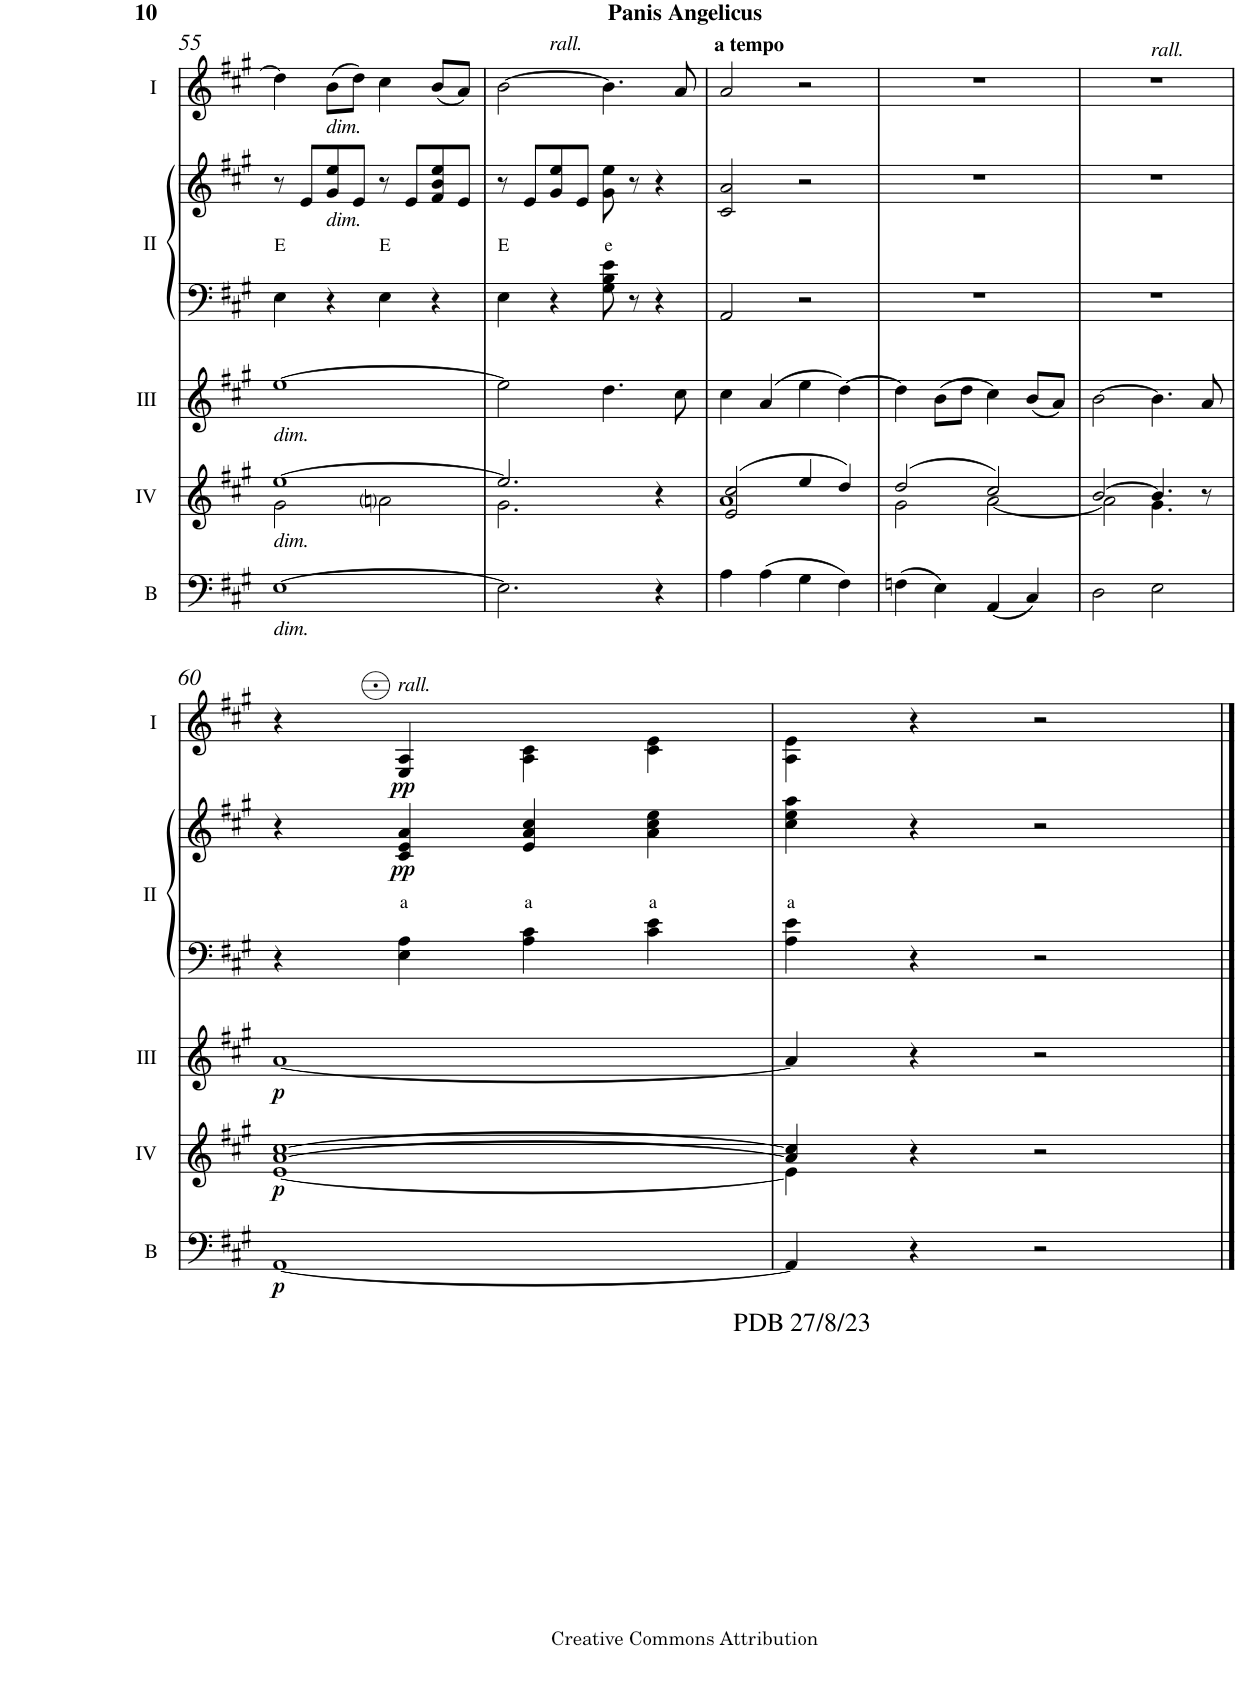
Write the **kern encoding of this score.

**kern	**dynam	**kern	**dynam	**kern	**dynam	**kern	**text	**kern	**dynam	**kern	**dynam
*part5	*part5	*part4	*part4	*part3	*part3	*part2	*part2	*part2	*part2	*part1	*part1
*staff6	*staff6	*staff5	*staff5	*staff4	*staff4	*staff3	*staff3	*staff2	*staff2/3	*staff1	*staff1
*I"Bass	*	*I"Acc. 4	*	*I"Acc. 3	*	*I"Acc. 2	*	*	*	*I"Acc. 1	*
*I'B	*	*	*	*	*	*	*	*	*	*	*
!!LO:PB:g=z
*clefF4	*	*clefG2	*	*clefG2	*	*clefF4	*	*clefG2	*	*clefG2	*
*Trd7c12	*	*Trd7c12	*	*Trd7c12	*	*	*	*	*	*	*
*k[f#c#g#]	*	*k[f#c#g#]	*	*k[f#c#g#]	*	*k[f#c#g#]	*	*k[f#c#g#]	*	*k[f#c#g#]	*
*M4/4	*	*M4/4	*	*M4/4	*	*M4/4	*	*M4/4	*	*M4/4	*
*met(c)	*	*met(c)	*	*met(c)	*	*met(c)	*	*met(c)	*	*met(c)	*
=55	=55	=55	=55	=55	=55	=55	=55	=55	=55	=55	=55
*	*	*^	*	*	*	*	*	*	*	*	*
!	!	!	!	!	!LO:TX:b:i:t=dim.	!	!	!	!	!	!	!
!	!	!LO:TX:b:i:t=dim.	!	!	!	!	!	!	!	!	!	!
!LO:TX:b:i:t=dim.	!	!	!	!	!	!	!	!	!	!	!	!
!	!	!	!	!	!	!	!	!LO:LY:a	!	!	!	!
[1E	.	[1ee	2g#\	.	[1ee	.	4E\	E	8r	.	4dd\]	.
.	.	.	.	.	.	.	.	.	8e/L	.	.	.
!	!	!	!	!	!	!	!	!	!	!	!LO:TX:b:i:t=dim.	!
!	!	!	!	!	!	!	!	!	!LO:TX:b:i:t=dim.	!	!	!
.	.	.	.	.	.	.	4r	.	8g#/ 8ee/	.	(>8b\L	.
.	.	.	.	.	.	.	.	.	8e/J	.	8dd\J)	.
!	!	!	!	!	!	!	!	!LO:LY:a	!	!	!	!
.	.	.	2ani\	.	.	.	4E\	E	8r	.	4cc#\	.
.	.	.	.	.	.	.	.	.	8e/L	.	.	.
.	.	.	.	.	.	.	4r	.	8f#/ 8b/ 8ee/	.	(<8b/L	.
.	.	.	.	.	.	.	.	.	8e/J	.	8a/J)	.
=56	=56	=56	=56	=56	=56	=56	=56	=56	=56	=56	=56	=56
!	!	!	!	!	!	!	!	!LO:LY:a	!	!	!	!
*	*	*	*	*	*	*	*	*	*	*	*^	*
2.E\]	.	2.ee/]	2.g#\	.	2ee\]	.	4E\	E	8r	.	[2b\	4ryy	.
.	.	.	.	.	.	.	.	.	8e/L	.	.	.	.
!	!	!	!	!	!	!	!	!	!	!	!	!LO:TX:a:i:t=rall.	!
.	.	.	.	.	.	.	4r	.	8g#/ 8ee/	.	.	2.ryy	.
.	.	.	.	.	.	.	.	.	8e/J	.	.	.	.
!	!	!	!	!	!	!	!	!LO:LY:a	!	!	!	!	!
.	.	.	.	.	4.dd\	.	8G#\ 8B\ 8e\	e	8g#\ 8ee\	.	4.b\]	.	.
.	.	.	.	.	.	.	8r	.	8r	.	.	.	.
4r	.	4r	4ryy	.	.	.	4r	.	4r	.	.	.	.
.	.	.	.	.	8cc#\	.	.	.	.	.	8a/	.	.
=57	=57	=57	=57	=57	=57	=57	=57	=57	=57	=57	=57	=57	=57
!	!	!	!	!	!	!	!	!	!	!	!LO:TX:a:B:t=a tempo	!	!
*	*	*	*	*	*	*	*	*	*	*	*v	*v	*
4A\	.	(>2e/ 2cc#/	1a	.	4cc#\	.	2AA/	.	2c#/ 2a/	.	2a/	.
(>4A\	.	.	.	.	(>4a/	.	.	.	.	.	.	.
4G#\	.	4ee/	.	.	4ee\	.	2r	.	2r	.	2r	.
4F#\)	.	4dd/)	.	.	[4dd\)	.	.	.	.	.	.	.
=58	=58	=58	=58	=58	=58	=58	=58	=58	=58	=58	=58	=58
(>4Fn\	.	(>2dd/	2g#\	.	4dd\]	.	1r	.	1r	.	1r	.
4E\)	.	.	.	.	(>8b\L	.	.	.	.	.	.	.
.	.	.	.	.	8dd\J	.	.	.	.	.	.	.
(<4AA/	.	2cc#/)	[2a\	.	4cc#\)	.	.	.	.	.	.	.
4C#/)	.	.	.	.	(<8b/L	.	.	.	.	.	.	.
.	.	.	.	.	8a/J)	.	.	.	.	.	.	.
=59	=59	=59	=59	=59	=59	=59	=59	=59	=59	=59	=59	=59
*	*	*	*	*	*	*	*	*	*	*	*^	*
2D\	.	[2b/	2a\]	.	[2b\	.	1r	.	1r	.	1r	2ryy	.
!	!	!	!	!	!	!	!	!	!	!	!	!LO:TX:a:i:t=rall.	!
2E\	.	4.b/]	4.g#\	.	4.b\]	.	.	.	.	.	.	2ryy	.
.	.	8r	8ryy	.	8a/	.	.	.	.	.	.	.	.
!!LO:LB:g=z
=60	=60	=60	=60	=60	=60	=60	=60	=60	=60	=60	=60	=60	=60
!	!LO:DY:b	!	!	!LO:DY:b	!	!LO:DY:b	!	!	!	!	!	!	!
*	*	*	*	*	*	*	*	*	*	*	*v	*v	*
[1AA	p	[1a [1cc#	[1e	p	[1a	p	4r	.	4r	.	4r	.
!	!	!	!	!	!	!	!	!	!	!	!LO:TX:a:i:t=rall.	!
!	!	!	!	!	!	!	!	!LO:LY:a	!	!LO:DY:b	!	!LO:DY:b
.	.	.	.	.	.	.	4E\ 4A\	a	4c#/ 4e/ 4a/	pp	4E/ 4A/	pp
!	!	!	!	!	!	!	!	!LO:LY:a	!	!	!	!
.	.	.	.	.	.	.	4A\ 4c#\	a	4e/ 4a/ 4cc#/	.	4A\ 4c#\	.
!	!	!	!	!	!	!	!	!LO:LY:a	!	!	!	!
.	.	.	.	.	.	.	4c#\ 4e\	a	4a\ 4cc#\ 4ee\	.	4c#\ 4e\	.
=61	=61	=61	=61	=61	=61	=61	=61	=61	=61	=61	=61	=61
!	!	!	!	!	!	!	!	!	!	!	!LO:TX:b:t=PDB 27/8/23	!
!	!	!	!	!	!	!	!	!	!	!	!LO:TX:b:t=For more arrangements, check out www.de-bra.nl/arrangements.html	!
!	!	!	!	!	!	!	!	!LO:LY:a	!	!	!	!
4AA/]	.	4a/] 4cc#/]	4e\]	.	4a/]	.	4A\ 4e\	a	4cc#\ 4ee\ 4aa\	.	4A\ 4e\	.
4r	.	4r	4ryy	.	4r	.	4r	.	4r	.	4r	.
2r	.	2r	2ryy	.	2r	.	2r	.	2r	.	2r	.
*	*	*v	*v	*	*	*	*	*	*	*	*	*
==	==	==	==	==	==	==	==	==	==	==	==
*-	*-	*-	*-	*-	*-	*-	*-	*-	*-	*-	*-
